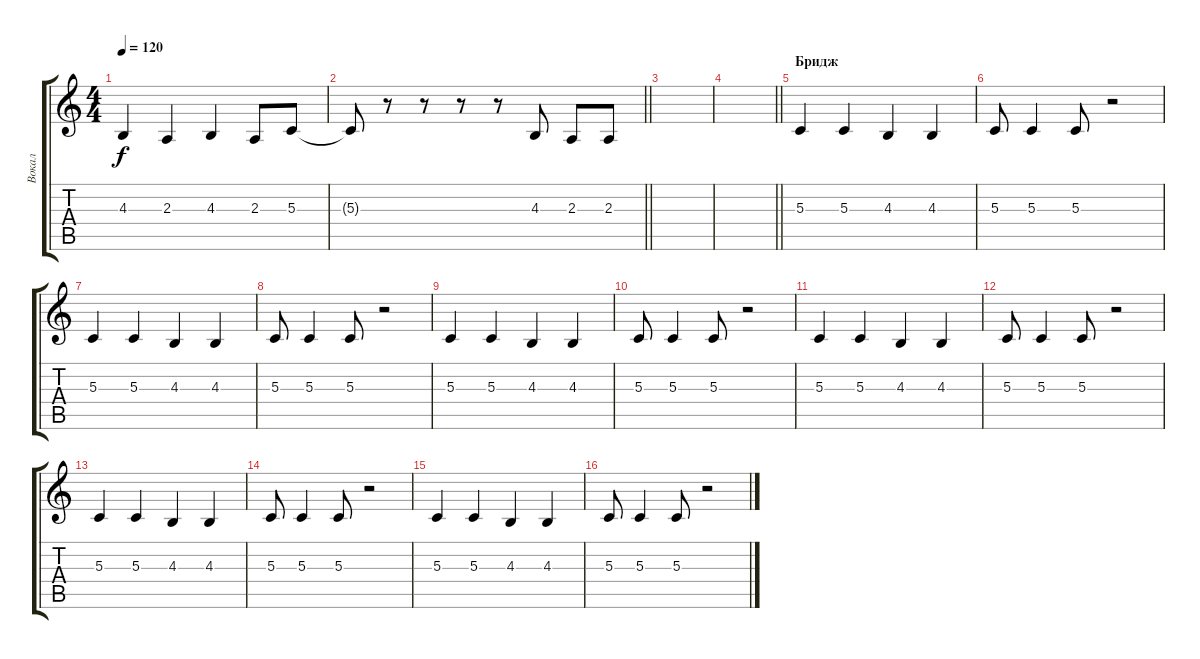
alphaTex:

\track ("Вокал" "Вокал") {instrument oboe}
\staff {score tabs}
\tuning (E4 B3 G3 D3 A2 E2) {hide}
\ts (4 4)
\tempo 120
\clef g2
\ks c
4.3.4{dy f} 2.3.4 4.3.4 2.3.8 5.3.8 |
\barLineRight lightlight
5.3{t}.8 r.8 r.8 r.8 r.8 4.3.8 2.3.8 2.3.8 |
\section ("" "")
|
\barLineRight lightlight
|
\section ("" "Бридж")
5.3.4 5.3.4 4.3.4 4.3.4 |
5.3.8 5.3.4 5.3.8 r.2 |
5.3.4 5.3.4 4.3.4 4.3.4 |
5.3.8 5.3.4 5.3.8 r.2 |
5.3.4 5.3.4 4.3.4 4.3.4 |
5.3.8 5.3.4 5.3.8 r.2 |
5.3.4 5.3.4 4.3.4 4.3.4 |
5.3.8 5.3.4 5.3.8 r.2 |
5.3.4 5.3.4 4.3.4 4.3.4 |
5.3.8 5.3.4 5.3.8 r.2 |
5.3.4 5.3.4 4.3.4 4.3.4 |
5.3.8 5.3.4 5.3.8 r.2
